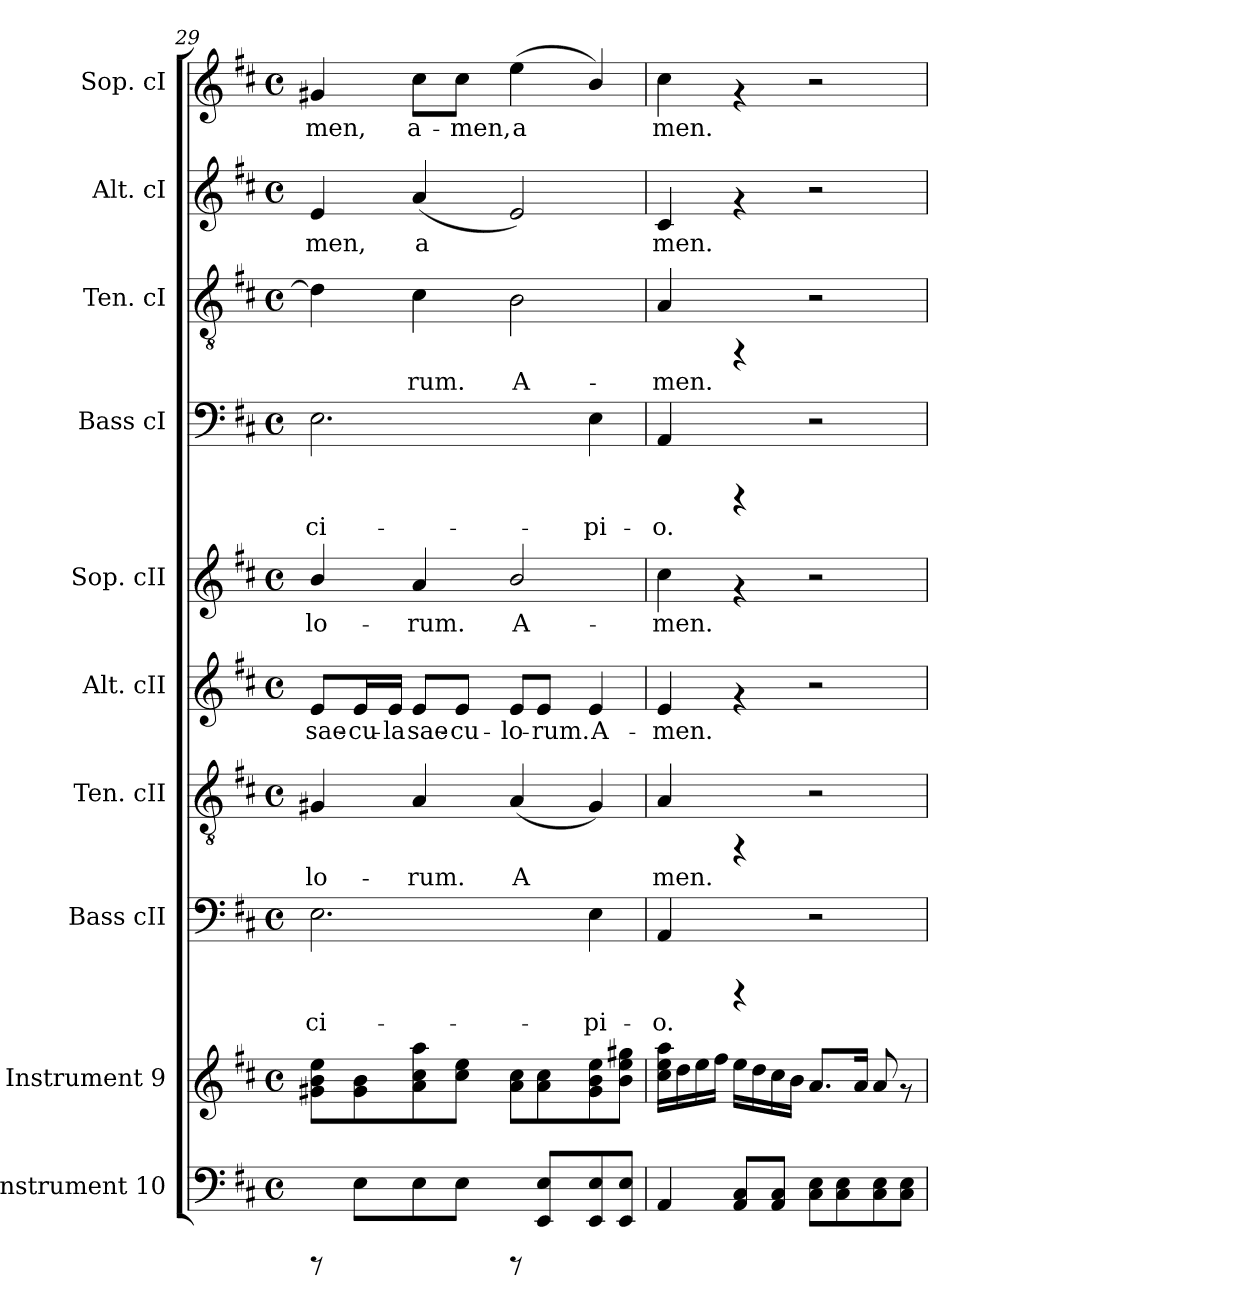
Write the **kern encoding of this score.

**kern	**kern	**kern	**text	**kern	**text	**kern	**text	**kern	**text	**kern	**text	**kern	**text	**kern	**text	**kern	**text
*part10	*part9	*part8	*part8	*part7	*part7	*part6	*part6	*part5	*part5	*part4	*part4	*part3	*part3	*part2	*part2	*part1	*part1
*staff10	*staff9	*staff8	*staff8	*staff7	*staff7	*staff6	*staff6	*staff5	*staff5	*staff4	*staff4	*staff3	*staff3	*staff2	*staff2	*staff1	*staff1
*I"Instrument 10	*I"Instrument 9	*I"Bass cII	*	*I"Ten. cII	*	*I"Alt. cII	*	*I"Sop. cII	*	*I"Bass cI	*	*I"Ten. cI	*	*I"Alt. cI	*	*I"Sop. cI	*
*	*	*I'Bass cII	*	*I'Ten. cII	*	*I'Alt. cII	*	*I'Sop. cII	*	*I'Bass cI	*	*I'Ten. cI	*	*I'Alt. cI	*	*I'Sop. cI	*
*clefF4	*clefG2	*clefF4	*	*clefGv2	*	*clefG2	*	*clefG2	*	*clefF4	*	*clefGv2	*	*clefG2	*	*clefG2	*
*k[f#c#]	*k[f#c#]	*k[f#c#]	*	*k[f#c#]	*	*k[f#c#]	*	*k[f#c#]	*	*k[f#c#]	*	*k[f#c#]	*	*k[f#c#]	*	*k[f#c#]	*
*D:	*D:	*D:	*	*D:	*	*D:	*	*D:	*	*D:	*	*D:	*	*D:	*	*D:	*
*M4/4	*M4/4	*M4/4	*	*M4/4	*	*M4/4	*	*M4/4	*	*M4/4	*	*M4/4	*	*M4/4	*	*M4/4	*
*met(c)	*met(c)	*met(c)	*	*met(c)	*	*met(c)	*	*met(c)	*	*met(c)	*	*met(c)	*	*met(c)	*	*met(c)	*
=29	=29	=29	=29	=29	=29	=29	=29	=29	=29	=29	=29	=29	=29	=29	=29	=29	=29
!	!	!	!LO:LY:b:rj	!	!LO:LY:b:cj	!	!LO:LY:b:cj	!	!LO:LY:b:cj	!	!LO:LY:b:rj	!	!LO:LY:b:cj	!	!LO:LY:b:cj	!	!LO:LY:b:rj
8rCCC	8ee\ 8b\ 8g#X\L	2.E\	-ci-	4G#X/	-lo-	8e/L	sae-	4b/	-lo-	2.E\	-ci-	4d\]	--	4e/	-men,	4g#X/	-men,
!	!	!	!	!	!	!	!LO:LY:b:cj	!	!	!	!	!	!	!	!	!	!
8E\L	8b\ 8g#\	.	.	.	.	16e/L	-cu-	.	.	.	.	.	.	.	.	.	.
!	!	!	!	!	!	!	!LO:LY:b:cj	!	!	!	!	!	!	!	!	!	!
.	.	.	.	.	.	16e/JJ	-la	.	.	.	.	.	.	.	.	.	.
!	!	!	!	!	!LO:LY:b:cj	!	!LO:LY:b:cj	!	!LO:LY:b:cj	!	!	!	!LO:LY:b:cj	!	!LO:LY:b:cj	!	!LO:LY:b:rj
8E\	8aa\ 8cc#\ 8a\	.	.	4A/	-rum.	8e/L	sae-	4a/	-rum.	.	.	4c#\	-rum.	(<4a/	a-	8cc#\L	a-
!	!	!	!	!	!	!	!LO:LY:b:cj	!	!	!	!	!	!	!	!	!	!LO:LY:b:rj
8E\J	8ee\ 8cc#\J	.	.	.	.	8e/J	-cu-	.	.	.	.	.	.	.	.	8cc#\J	-men,
!	!	!	!	!	!LO:LY:b:cj	!	!LO:LY:b:cj	!	!LO:LY:b:cj	!	!	!	!LO:LY:b:cj	!	!LO:LY:b:cj	!	!LO:LY:b:rj
8rCCC	8cc#\ 8a\L	.	.	(<4A/	A-	8e/L	-lo-	2b/	A-	.	.	2B\	A-	2e/)	--	(>4ee\	a-
!	!	!	!	!	!	!	!LO:LY:b:cj	!	!	!	!	!	!	!	!	!	!
8E/ 8EE/L	8cc#\ 8a\	.	.	.	.	8e/J	-rum.	.	.	.	.	.	.	.	.	.	.
!	!	!	!LO:LY:b:rj	!	!LO:LY:b:cj	!	!LO:LY:b:cj	!	!	!	!LO:LY:b:rj	!	!	!	!	!	!LO:LY:b:rj
8E/ 8EE/	8ee\ 8b\ 8g#\	4E\	-pi-	4G#/)	--	4e/	A-	.	.	4E\	-pi-	.	.	.	.	4b/)	--
8E/ 8EE/J	8gg#X\ 8ee\ 8b\J	.	.	.	.	.	.	.	.	.	.	.	.	.	.	.	.
!!LO:PB:g=z
=30	=30	=30	=30	=30	=30	=30	=30	=30	=30	=30	=30	=30	=30	=30	=30	=30	=30
!	!	!	!LO:LY:b:rj	!	!LO:LY:b:cj	!	!LO:LY:b:cj	!	!LO:LY:b:cj	!	!LO:LY:b:rj	!	!LO:LY:b:cj	!	!LO:LY:b:cj	!	!LO:LY:b:rj
4AA/	16aa\ 16ee\ 16cc#\L	4AA/	-o.	4A/	-men.	4e/	-men.	4cc#\	-men.	4AA/	-o.	4A/	-men.	4c#/	-men.	4cc#\	-men.
.	16dd\	.	.	.	.	.	.	.	.	.	.	.	.	.	.	.	.
.	16ee\	.	.	.	.	.	.	.	.	.	.	.	.	.	.	.	.
.	16ff#\J	.	.	.	.	.	.	.	.	.	.	.	.	.	.	.	.
8C#/ 8AA/L	16ee\L	4rCCC	.	4rFF	.	4rf	.	4rf	.	4rCCC	.	4rFF	.	4rf	.	4rf	.
.	16dd\	.	.	.	.	.	.	.	.	.	.	.	.	.	.	.	.
8C#/ 8AA/J	16cc#\	.	.	.	.	.	.	.	.	.	.	.	.	.	.	.	.
.	16b\J	.	.	.	.	.	.	.	.	.	.	.	.	.	.	.	.
8E\ 8C#\L	8.a/L	2r	.	2r	.	2r	.	2r	.	2r	.	2r	.	2r	.	2r	.
8E\ 8C#\	.	.	.	.	.	.	.	.	.	.	.	.	.	.	.	.	.
.	16a/J	.	.	.	.	.	.	.	.	.	.	.	.	.	.	.	.
8E\ 8C#\	8a/	.	.	.	.	.	.	.	.	.	.	.	.	.	.	.	.
8E\ 8C#\J	8rf	.	.	.	.	.	.	.	.	.	.	.	.	.	.	.	.
=	=	=	=	=	=	=	=	=	=	=	=	=	=	=	=	=	=
*-	*-	*-	*-	*-	*-	*-	*-	*-	*-	*-	*-	*-	*-	*-	*-	*-	*-
